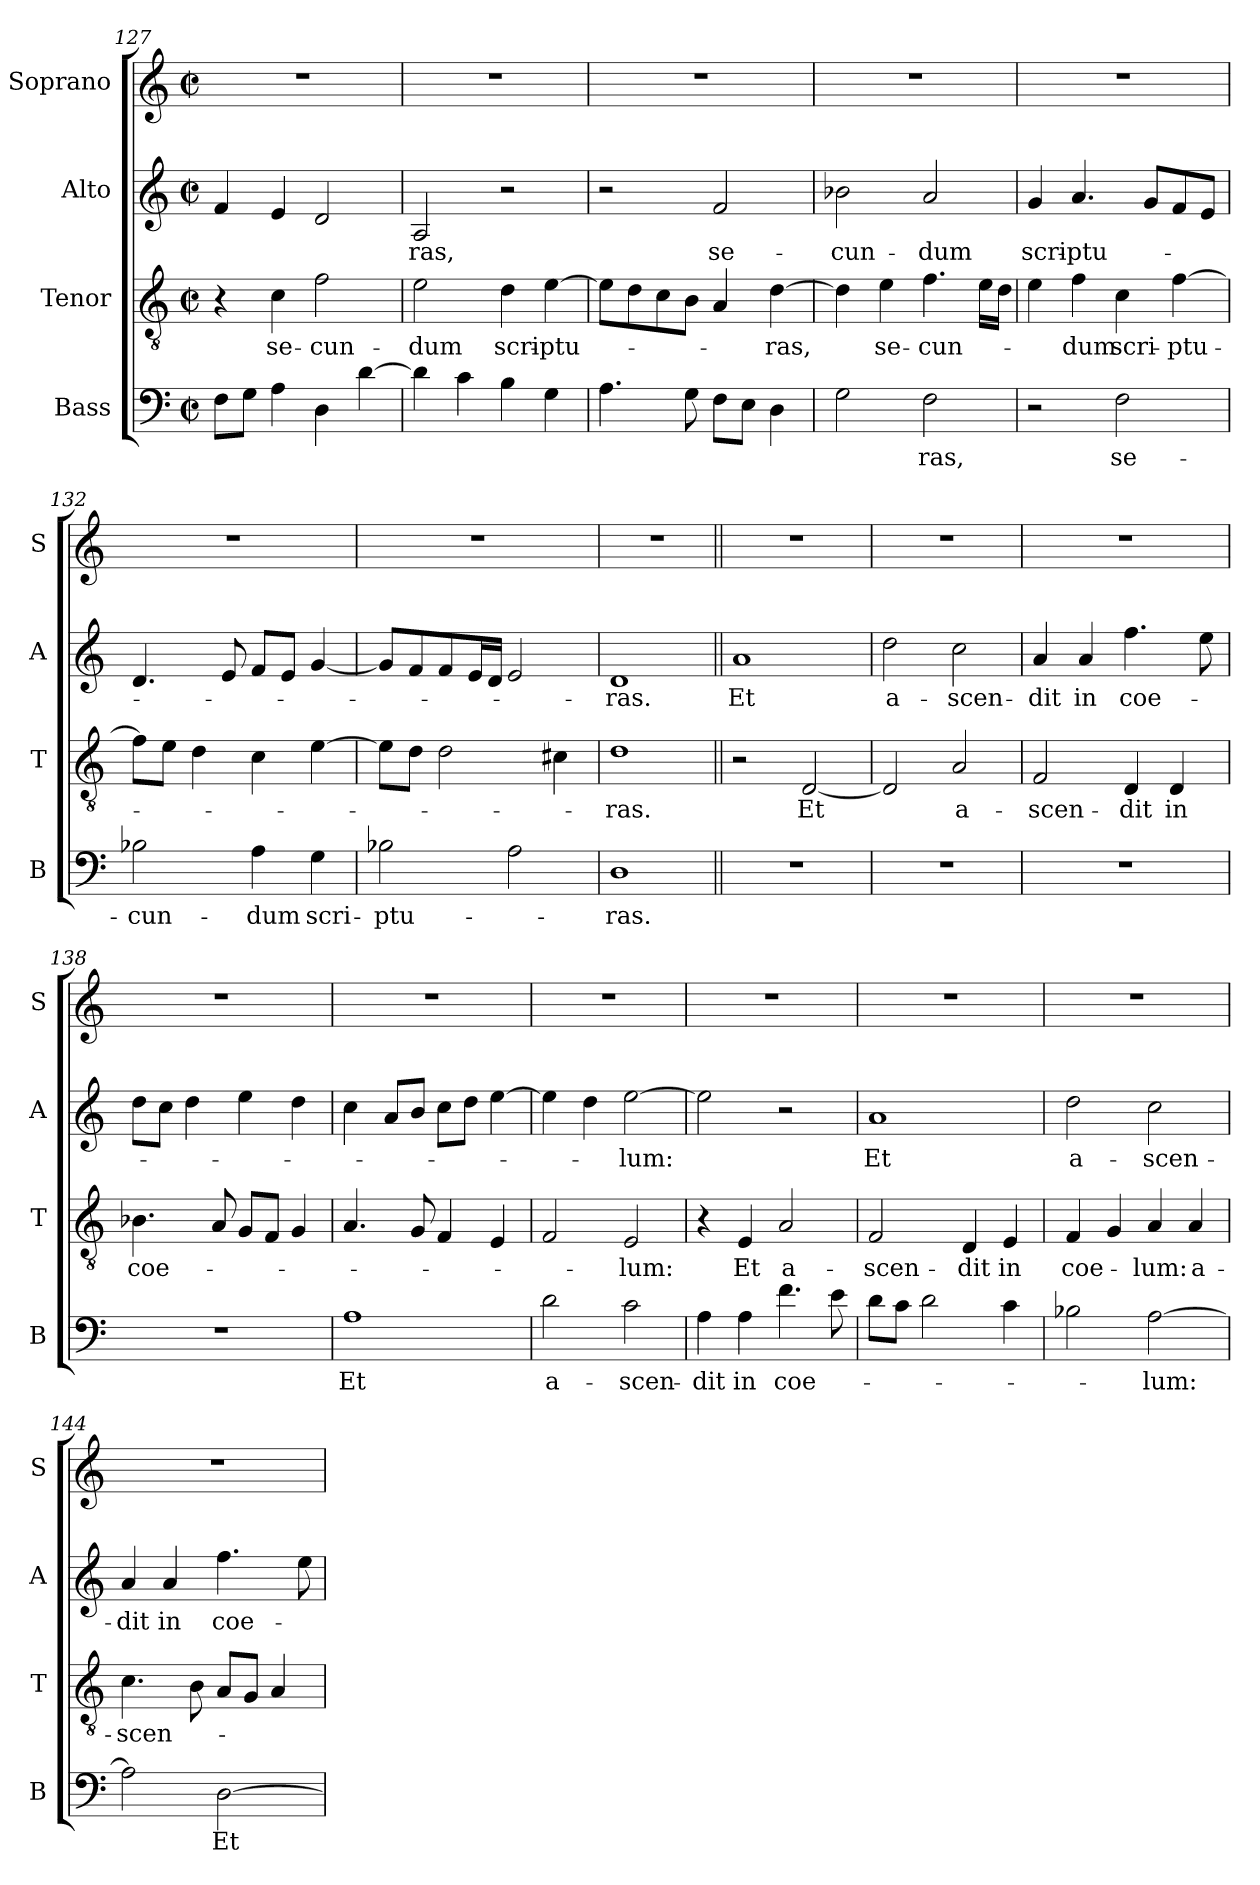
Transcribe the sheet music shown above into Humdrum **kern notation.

**kern	**text	**kern	**text	**kern	**text	**kern
*part4	*part4	*part3	*part3	*part2	*part2	*part1
*staff4	*staff4	*staff3	*staff3	*staff2	*staff2	*staff1
*I"Bass	*	*I"Tenor	*	*I"Alto	*	*I"Soprano
*I'B	*	*I'T	*	*I'A	*	*I'S
*clefF4	*	*clefGv2	*	*clefG2	*	*clefG2
*k[]	*	*k[]	*	*k[]	*	*k[]
*a:	*	*a:	*	*a:	*	*a:
*M2/2	*	*M2/2	*	*M2/2	*	*M2/2
*met(c|)	*	*met(c|)	*	*met(c|)	*	*met(c|)
=127	=127	=127	=127	=127	=127	=127
8F\L	.	4r	.	4f/	.	1r
8G\J	.	.	.	.	.	.
!	!	!	!LO:LY:b	!	!	!
4A\	.	4c\	se-	4e/	.	.
!	!	!	!LO:LY:b	!	!	!
4D\	.	2f\	-cun-	2d/	.	.
[4d\	.	.	.	.	.	.
!!LO:LB:g=z
=128	=128	=128	=128	=128	=128	=128
!	!	!	!LO:LY:b	!	!LO:LY:b	!
4d\]	.	2e\	-dum	2A/	-ras,	1r
4c\	.	.	.	.	.	.
!	!	!	!LO:LY:b	!	!	!
4B\	.	4d\	scri-	2r	.	.
!	!	!	!LO:LY:b	!	!	!
4G\	.	[4e\	-ptu-	.	.	.
=129	=129	=129	=129	=129	=129	=129
4.A\	.	8e\L]	.	2r	.	1r
.	.	8d\	.	.	.	.
.	.	8c\	.	.	.	.
8G\	.	8B\J	.	.	.	.
!	!	!	!	!	!LO:LY:b	!
8F\L	.	4A/	.	2f/	se-	.
8E\J	.	.	.	.	.	.
!	!	!	!LO:LY:b	!	!	!
4D\	.	[4d\	-ras,	.	.	.
=130	=130	=130	=130	=130	=130	=130
!	!	!	!	!	!LO:LY:b	!
2G\	.	4d\]	.	2b-X\	-cun-	1r
!	!	!	!LO:LY:b	!	!	!
.	.	4e\	se-	.	.	.
!	!LO:LY:b	!	!LO:LY:b	!	!LO:LY:b	!
2F\	-ras,	4.f\	-cun-	2a/	-dum	.
.	.	16e\LL	.	.	.	.
.	.	16d\JJ	.	.	.	.
=131	=131	=131	=131	=131	=131	=131
!	!	!	!	!	!LO:LY:b	!
2r	.	4e\	.	4g/	scri-	1r
!	!	!	!LO:LY:b	!	!LO:LY:b	!
.	.	4f\	-dum	4.a/	-ptu-	.
!	!LO:LY:b	!	!LO:LY:b	!	!	!
2F\	se-	4c\	scri-	.	.	.
.	.	.	.	8g/L	.	.
!	!	!	!LO:LY:b	!	!	!
.	.	[4f\	-ptu-	8f/	.	.
.	.	.	.	8e/J	.	.
=132	=132	=132	=132	=132	=132	=132
!	!LO:LY:b	!	!	!	!	!
2B-X\	-cun-	8f\L]	.	4.d/	.	1r
.	.	8e\J	.	.	.	.
.	.	4d\	.	.	.	.
.	.	.	.	8e/	.	.
!	!LO:LY:b	!	!	!	!	!
4A\	-dum	4c\	.	8f/L	.	.
.	.	.	.	8e/J	.	.
!	!LO:LY:b	!	!	!	!	!
4G\	scri-	[4e\	.	[4g/	.	.
=133	=133	=133	=133	=133	=133	=133
!	!LO:LY:b	!	!	!	!	!
2B-X\	-ptu-	8e\L]	.	8g/L]	.	1r
.	.	8d\J	.	8f/	.	.
.	.	2d\	.	8f/	.	.
.	.	.	.	16e/L	.	.
.	.	.	.	16d/JJ	.	.
2A\	.	.	.	2e/	.	.
.	.	4c#X\	.	.	.	.
!!LO:LB:g=z
=134	=134	=134	=134	=134	=134	=134
!	!LO:LY:b	!	!LO:LY:b	!	!LO:LY:b	!
1D	-ras.	1d	-ras.	1d	-ras.	1r
=135||	=135||	=135||	=135||	=135||	=135||	=135||
!	!	!	!	!	!LO:LY:b	!
1r	.	2r	.	1a	Et	1r
!	!	!	!LO:LY:b	!	!	!
.	.	[2D/	Et	.	.	.
=136	=136	=136	=136	=136	=136	=136
!	!	!	!	!	!LO:LY:b	!
1r	.	2D/]	.	2dd\	a-	1r
!	!	!	!LO:LY:b	!	!LO:LY:b	!
.	.	2A/	a-	2cc\	-scen-	.
=137	=137	=137	=137	=137	=137	=137
!	!	!	!LO:LY:b	!	!LO:LY:b	!
1r	.	2F/	-scen-	4a/	-dit	1r
!	!	!	!	!	!LO:LY:b	!
.	.	.	.	4a/	in	.
!	!	!	!LO:LY:b	!	!LO:LY:b	!
.	.	4D/	-dit	4.ff\	coe-	.
!	!	!	!LO:LY:b	!	!	!
.	.	4D/	in	.	.	.
.	.	.	.	8ee\	.	.
=138	=138	=138	=138	=138	=138	=138
!	!	!	!LO:LY:b	!	!	!
1r	.	4.B-X\	coe-	8dd\L	.	1r
.	.	.	.	8cc\J	.	.
.	.	.	.	4dd\	.	.
.	.	8A/	.	.	.	.
.	.	8G/L	.	4ee\	.	.
.	.	8F/J	.	.	.	.
.	.	4G/	.	4dd\	.	.
=139	=139	=139	=139	=139	=139	=139
!	!LO:LY:b	!	!	!	!	!
1A	Et	4.A/	.	4cc\	.	1r
.	.	.	.	8a/L	.	.
.	.	8G/	.	8b/J	.	.
.	.	4F/	.	8cc\L	.	.
.	.	.	.	8dd\J	.	.
.	.	4E/	.	[4ee\	.	.
=140	=140	=140	=140	=140	=140	=140
!	!LO:LY:b	!	!	!	!	!
2d\	a-	2F/	.	4ee\]	.	1r
.	.	.	.	4dd\	.	.
!	!LO:LY:b	!	!LO:LY:b	!	!LO:LY:b	!
2c\	-scen-	2E/	-lum:	[2ee\	-lum:	.
!!LO:PB:g=z
=141	=141	=141	=141	=141	=141	=141
!	!LO:LY:b	!	!	!	!	!
4A\	-dit	4r	.	2ee\]	.	1r
!	!LO:LY:b	!	!LO:LY:b	!	!	!
4A\	in	4E/	Et	.	.	.
!	!LO:LY:b	!	!LO:LY:b	!	!	!
4.f\	coe-	2A/	a-	2r	.	.
8e\	.	.	.	.	.	.
=142	=142	=142	=142	=142	=142	=142
!	!	!	!LO:LY:b	!	!LO:LY:b	!
8d\L	.	2F/	-scen-	1a	Et	1r
8c\J	.	.	.	.	.	.
2d\	.	.	.	.	.	.
!	!	!	!LO:LY:b	!	!	!
.	.	4D/	-dit	.	.	.
!	!	!	!LO:LY:b	!	!	!
4c\	.	4E/	in	.	.	.
=143	=143	=143	=143	=143	=143	=143
!	!	!	!LO:LY:b	!	!LO:LY:b	!
2B-X\	.	4F/	coe-	2dd\	a-	1r
.	.	4G/	.	.	.	.
!	!LO:LY:b	!	!LO:LY:b	!	!LO:LY:b	!
[2A\	-lum:	4A/	-lum:	2cc\	-scen-	.
!	!	!	!LO:LY:b	!	!	!
.	.	4A/	a-	.	.	.
=144	=144	=144	=144	=144	=144	=144
!	!	!	!LO:LY:b	!	!LO:LY:b	!
2A\]	.	4.c\	-scen-	4a/	-dit	1r
!	!	!	!	!	!LO:LY:b	!
.	.	.	.	4a/	in	.
.	.	8B\	.	.	.	.
!	!LO:LY:b	!	!	!	!LO:LY:b	!
[2D\	Et	8A/L	.	4.ff\	coe-	.
.	.	8G/J	.	.	.	.
.	.	4A/	.	.	.	.
.	.	.	.	8ee\	.	.
=	=	=	=	=	=	=
*-	*-	*-	*-	*-	*-	*-
